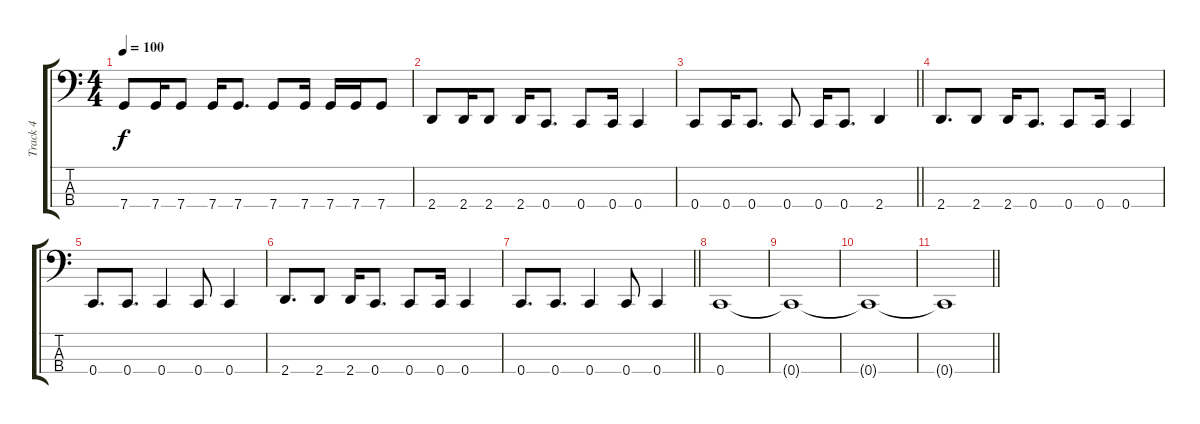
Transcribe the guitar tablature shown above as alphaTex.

\track ("Track 4" "Track 4") {instrument electricbasspick}
\staff {score tabs}
\tuning (F2 C2 G1 C1) {hide}
\ts (4 4)
\tempo 100
\clef f4
\ks c
7.4.8{dy f} 7.4.16 7.4.8 7.4.16 7.4.8{d} 7.4.8 7.4.16 7.4.16 7.4.16 7.4.8 |
2.4.8 2.4.16 2.4.8 2.4.16 0.4.8{d} 0.4.8 0.4.16 0.4.4 |
\barLineRight lightlight
0.4.8 0.4.16 0.4.8{d} 0.4.8 0.4.16 0.4.8{d} 2.4.4 |
2.4.8{d} 2.4.8 2.4.16 0.4.8{d} 0.4.8 0.4.16 0.4.4 |
0.4.8{d} 0.4.8{d} 0.4.4 0.4.8 0.4.4 |
2.4.8{d} 2.4.8 2.4.16 0.4.8{d} 0.4.8 0.4.16 0.4.4 |
\barLineRight lightlight
0.4.8{d} 0.4.8{d} 0.4.4 0.4.8 0.4.4 |
0.4.1 |
0.4{t}.1 |
0.4{t}.1 |
\barLineRight lightlight
0.4{t}.1
